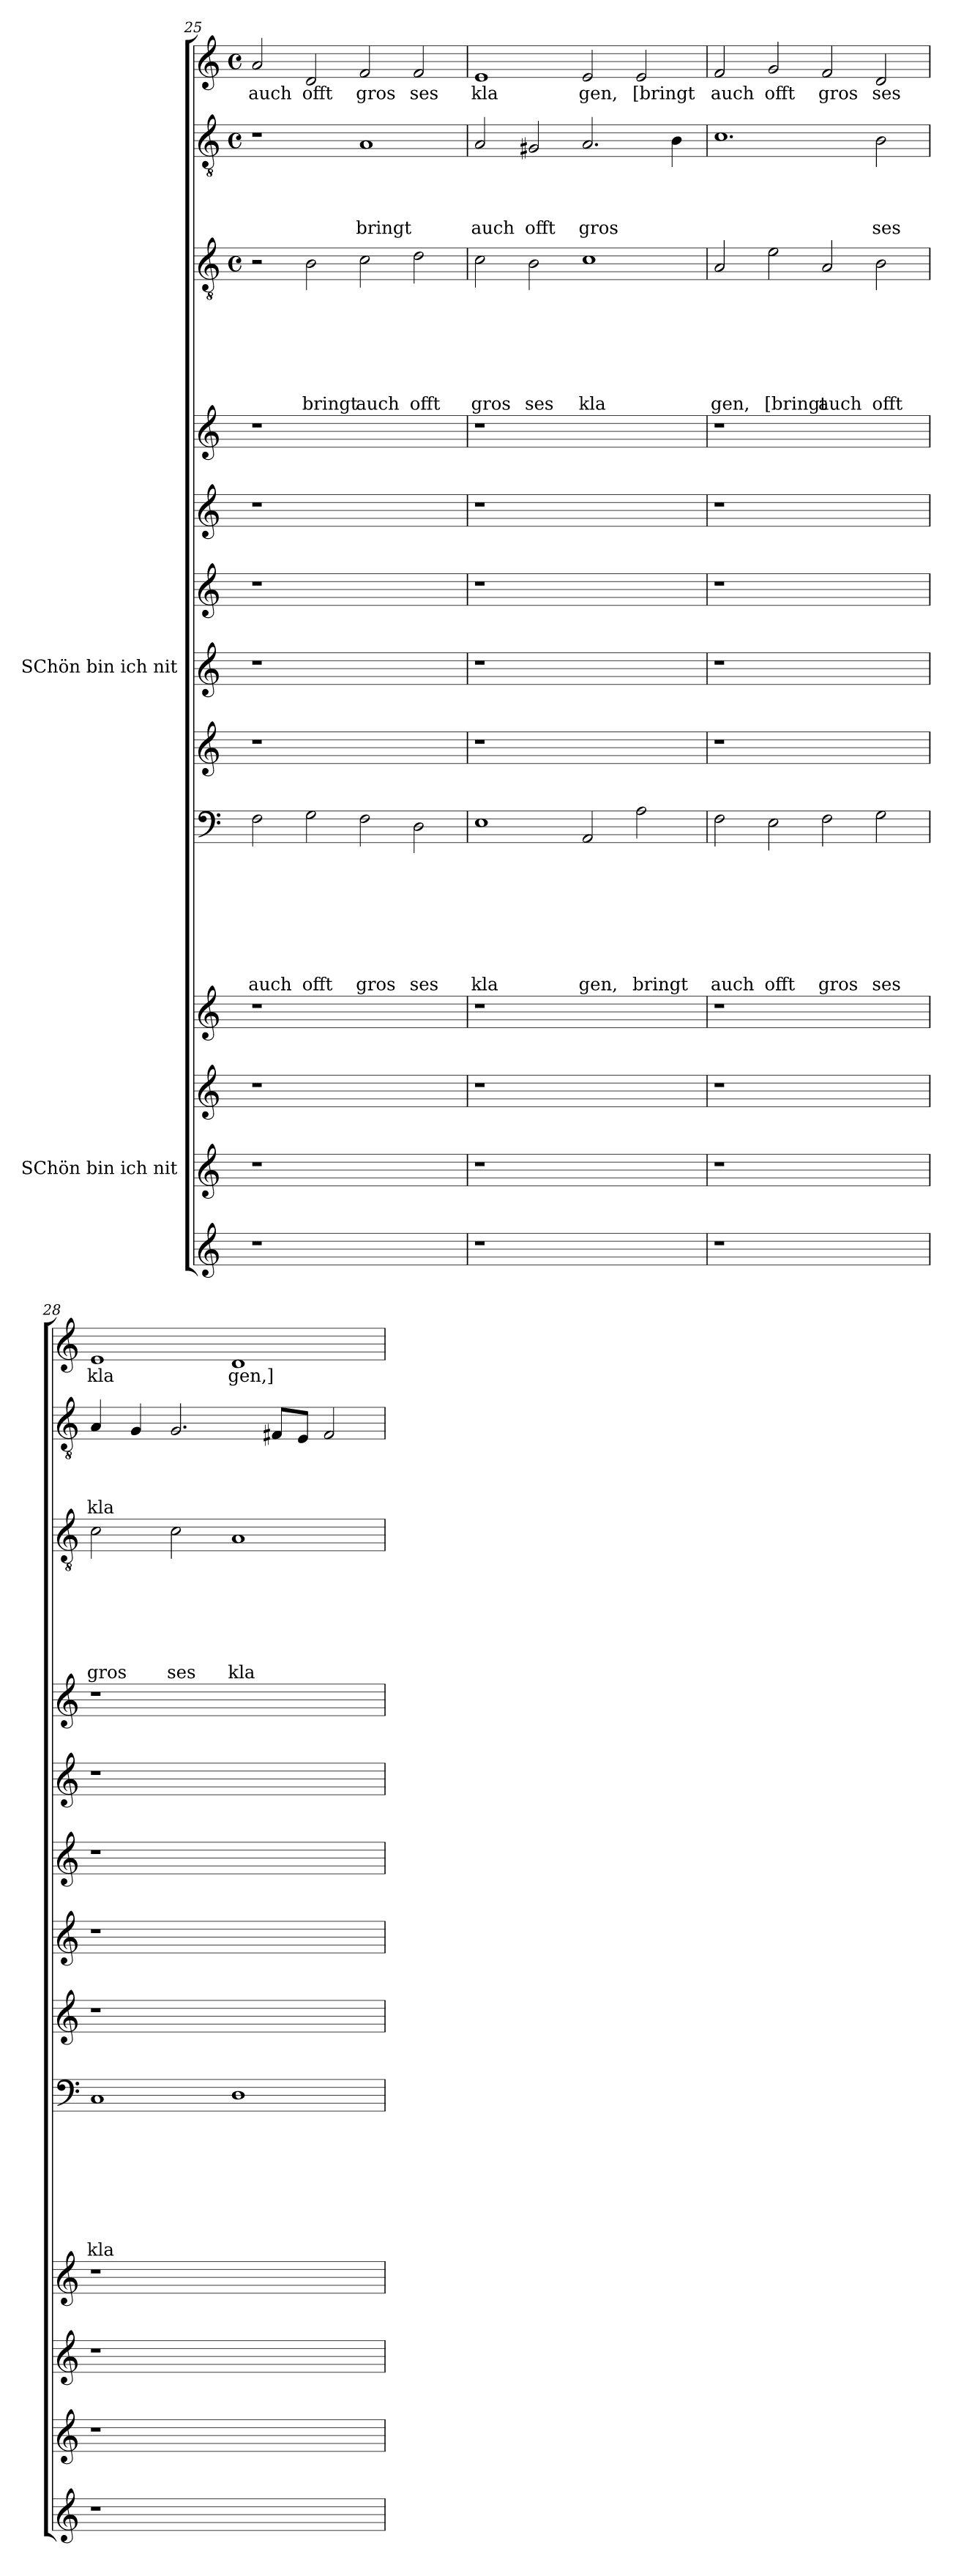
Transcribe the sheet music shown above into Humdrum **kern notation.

**kern	**kern	**kern	**kern	**kern	**text	**text	**text	**text	**text	**text	**text	**text	**kern	**kern	**kern	**kern	**kern	**kern	**text	**text	**text	**text	**text	**text	**text	**kern	**text	**text	**text	**text	**kern	**text
*part13	*part12	*part11	*part10	*part9	*part9	*part9	*part9	*part9	*part9	*part9	*part9	*part9	*part8	*part7	*part6	*part5	*part4	*part3	*part3	*part3	*part3	*part3	*part3	*part3	*part3	*part2	*part2	*part2	*part2	*part2	*part1	*part1
*staff13	*staff12	*staff11	*staff10	*staff9	*staff9	*staff9	*staff9	*staff9	*staff9	*staff9	*staff9	*staff9	*staff8	*staff7	*staff6	*staff5	*staff4	*staff3	*staff3	*staff3	*staff3	*staff3	*staff3	*staff3	*staff3	*staff2	*staff2	*staff2	*staff2	*staff2	*staff1	*staff1
*	*I"SChön bin ich nit	*	*	*	*	*	*	*	*	*	*	*	*	*I"SChön bin ich nit	*	*	*	*	*	*	*	*	*	*	*	*	*	*	*	*	*	*
*clefG2	*clefG2	*clefG2	*clefG2	*clefF4	*	*	*	*	*	*	*	*	*clefG2	*clefG2	*clefG2	*clefG2	*clefG2	*clefGv2	*	*	*	*	*	*	*	*clefGv2	*	*	*	*	*clefG2	*
*k[]	*k[]	*k[]	*k[]	*k[]	*	*	*	*	*	*	*	*	*k[]	*k[]	*k[]	*k[]	*k[]	*k[]	*	*	*	*	*	*	*	*k[]	*	*	*	*	*k[]	*
*C:	*C:	*C:	*C:	*C:	*	*	*	*	*	*	*	*	*C:	*C:	*C:	*C:	*C:	*C:	*	*	*	*	*	*	*	*C:	*	*	*	*	*C:	*
*	*	*	*	*	*	*	*	*	*	*	*	*	*	*	*	*	*	*M4/4	*	*	*	*	*	*	*	*M4/4	*	*	*	*	*M4/4	*
*	*	*	*	*	*	*	*	*	*	*	*	*	*	*	*	*	*	*met(c)	*	*	*	*	*	*	*	*met(c)	*	*	*	*	*met(c)	*
=25	=25	=25	=25	=25	=25	=25	=25	=25	=25	=25	=25	=25	=25	=25	=25	=25	=25	=25	=25	=25	=25	=25	=25	=25	=25	=25	=25	=25	=25	=25	=25	=25
!	!	!	!	!	!	!	!	!	!	!	!	!LO:LY:b	!	!	!	!	!	!	!	!	!	!	!	!	!	!	!	!	!	!	!	!LO:LY:b
1r	1r	1r	1r	2F\	.	.	.	.	.	.	.	auch	1r	1r	1r	1r	1r	2r	.	.	.	.	.	.	.	1r	.	.	.	.	2a/	auch
!	!	!	!	!	!	!	!	!	!	!	!	!LO:LY:b	!	!	!	!	!	!	!	!	!	!	!	!	!LO:LY:b	!	!	!	!	!	!	!LO:LY:b
.	.	.	.	2G\	.	.	.	.	.	.	.	offt	.	.	.	.	.	2B\	.	.	.	.	.	.	bringt	.	.	.	.	.	2d/	offt
!	!	!	!	!	!	!	!	!	!	!	!	!LO:LY:b	!	!	!	!	!	!	!	!	!	!	!	!	!LO:LY:b	!	!	!	!	!LO:LY:b	!	!LO:LY:b
1ryy	1ryy	1ryy	1ryy	2F\	.	.	.	.	.	.	.	gros	1ryy	1ryy	1ryy	1ryy	1ryy	2c\	.	.	.	.	.	.	auch	1A	.	.	.	bringt	2f/	gros
!	!	!	!	!	!	!	!	!	!	!	!	!LO:LY:b	!	!	!	!	!	!	!	!	!	!	!	!	!LO:LY:b	!	!	!	!	!	!	!LO:LY:b
.	.	.	.	2D\	.	.	.	.	.	.	.	ses	.	.	.	.	.	2d\	.	.	.	.	.	.	offt	.	.	.	.	.	2f/	ses
=26	=26	=26	=26	=26	=26	=26	=26	=26	=26	=26	=26	=26	=26	=26	=26	=26	=26	=26	=26	=26	=26	=26	=26	=26	=26	=26	=26	=26	=26	=26	=26	=26
!	!	!	!	!	!	!	!	!	!	!	!	!LO:LY:b	!	!	!	!	!	!	!	!	!	!	!	!	!LO:LY:b	!	!	!	!	!LO:LY:b	!	!LO:LY:b
1r	1r	1r	1r	1E	.	.	.	.	.	.	.	kla	1r	1r	1r	1r	1r	2c\	.	.	.	.	.	.	gros	2A/	.	.	.	auch	1e	kla
!	!	!	!	!	!	!	!	!	!	!	!	!	!	!	!	!	!	!	!	!	!	!	!	!	!LO:LY:b	!	!	!	!	!LO:LY:b	!	!
.	.	.	.	.	.	.	.	.	.	.	.	.	.	.	.	.	.	2B\	.	.	.	.	.	.	ses	2G#/	.	.	.	offt	.	.
!	!	!	!	!	!	!	!	!	!	!	!	!LO:LY:b	!	!	!	!	!	!	!	!	!	!	!	!	!LO:LY:b	!	!	!	!	!LO:LY:b	!	!LO:LY:b
1ryy	1ryy	1ryy	1ryy	2AA/	.	.	.	.	.	.	.	gen,	1ryy	1ryy	1ryy	1ryy	1ryy	1c	.	.	.	.	.	.	kla	2.A/	.	.	.	gros	2e/	gen,
!	!	!	!	!	!	!	!	!	!	!	!	!LO:LY:b	!	!	!	!	!	!	!	!	!	!	!	!	!	!	!	!	!	!	!	!LO:LY:b
.	.	.	.	2A\	.	.	.	.	.	.	.	bringt	.	.	.	.	.	.	.	.	.	.	.	.	.	.	.	.	.	.	2e/	[bringt
.	.	.	.	.	.	.	.	.	.	.	.	.	.	.	.	.	.	.	.	.	.	.	.	.	.	4B\	.	.	.	.	.	.
=27	=27	=27	=27	=27	=27	=27	=27	=27	=27	=27	=27	=27	=27	=27	=27	=27	=27	=27	=27	=27	=27	=27	=27	=27	=27	=27	=27	=27	=27	=27	=27	=27
!	!	!	!	!	!	!	!	!	!	!	!	!LO:LY:b	!	!	!	!	!	!	!	!	!	!	!	!	!LO:LY:b	!	!	!	!	!	!	!LO:LY:b
1r	1r	1r	1r	2F\	.	.	.	.	.	.	.	auch	1r	1r	1r	1r	1r	2A/	.	.	.	.	.	.	gen,	1.c	.	.	.	.	2f/	auch
!	!	!	!	!	!	!	!	!	!	!	!	!LO:LY:b	!	!	!	!	!	!	!	!	!	!	!	!	!LO:LY:b	!	!	!	!	!	!	!LO:LY:b
.	.	.	.	2E\	.	.	.	.	.	.	.	offt	.	.	.	.	.	2e\	.	.	.	.	.	.	[bringt	.	.	.	.	.	2g/	offt
!	!	!	!	!	!	!	!	!	!	!	!	!LO:LY:b	!	!	!	!	!	!	!	!	!	!	!	!	!LO:LY:b	!	!	!	!	!	!	!LO:LY:b
1ryy	1ryy	1ryy	1ryy	2F\	.	.	.	.	.	.	.	gros	1ryy	1ryy	1ryy	1ryy	1ryy	2A/	.	.	.	.	.	.	auch	.	.	.	.	.	2f/	gros
!	!	!	!	!	!	!	!	!	!	!	!	!LO:LY:b	!	!	!	!	!	!	!	!	!	!	!	!	!LO:LY:b	!	!	!	!	!LO:LY:b	!	!LO:LY:b
.	.	.	.	2G\	.	.	.	.	.	.	.	ses	.	.	.	.	.	2B\	.	.	.	.	.	.	offt	2B\	.	.	.	ses	2d</	ses
!!LO:LB:g=z
=28	=28	=28	=28	=28	=28	=28	=28	=28	=28	=28	=28	=28	=28	=28	=28	=28	=28	=28	=28	=28	=28	=28	=28	=28	=28	=28	=28	=28	=28	=28	=28	=28
!	!	!	!	!	!	!	!	!	!	!	!	!LO:LY:b	!	!	!	!	!	!	!	!	!	!	!	!	!LO:LY:b	!	!	!	!	!LO:LY:b	!	!LO:LY:b
1r	1r	1r	1r	1C	.	.	.	.	.	.	.	kla	1r	1r	1r	1r	1r	2c\	.	.	.	.	.	.	gros	4A/	.	.	.	kla	1e	kla
.	.	.	.	.	.	.	.	.	.	.	.	.	.	.	.	.	.	.	.	.	.	.	.	.	.	4G/	.	.	.	.	.	.
!	!	!	!	!	!	!	!	!	!	!	!	!	!	!	!	!	!	!	!	!	!	!	!	!	!LO:LY:b	!	!	!	!	!	!	!
.	.	.	.	.	.	.	.	.	.	.	.	.	.	.	.	.	.	2c\	.	.	.	.	.	.	ses	2.G/	.	.	.	.	.	.
!	!	!	!	!	!	!	!	!	!	!	!	!	!	!	!	!	!	!	!	!	!	!	!	!	!LO:LY:b	!	!	!	!	!	!	!LO:LY:b
1ryy	1ryy	1ryy	1ryy	1D	.	.	.	.	.	.	.	.	1ryy	1ryy	1ryy	1ryy	1ryy	1A	.	.	.	.	.	.	kla	.	.	.	.	.	1d	gen,]
.	.	.	.	.	.	.	.	.	.	.	.	.	.	.	.	.	.	.	.	.	.	.	.	.	.	8F#/L	.	.	.	.	.	.
.	.	.	.	.	.	.	.	.	.	.	.	.	.	.	.	.	.	.	.	.	.	.	.	.	.	8E/J	.	.	.	.	.	.
.	.	.	.	.	.	.	.	.	.	.	.	.	.	.	.	.	.	.	.	.	.	.	.	.	.	2F#/	.	.	.	.	.	.
=	=	=	=	=	=	=	=	=	=	=	=	=	=	=	=	=	=	=	=	=	=	=	=	=	=	=	=	=	=	=	=	=
*-	*-	*-	*-	*-	*-	*-	*-	*-	*-	*-	*-	*-	*-	*-	*-	*-	*-	*-	*-	*-	*-	*-	*-	*-	*-	*-	*-	*-	*-	*-	*-	*-
